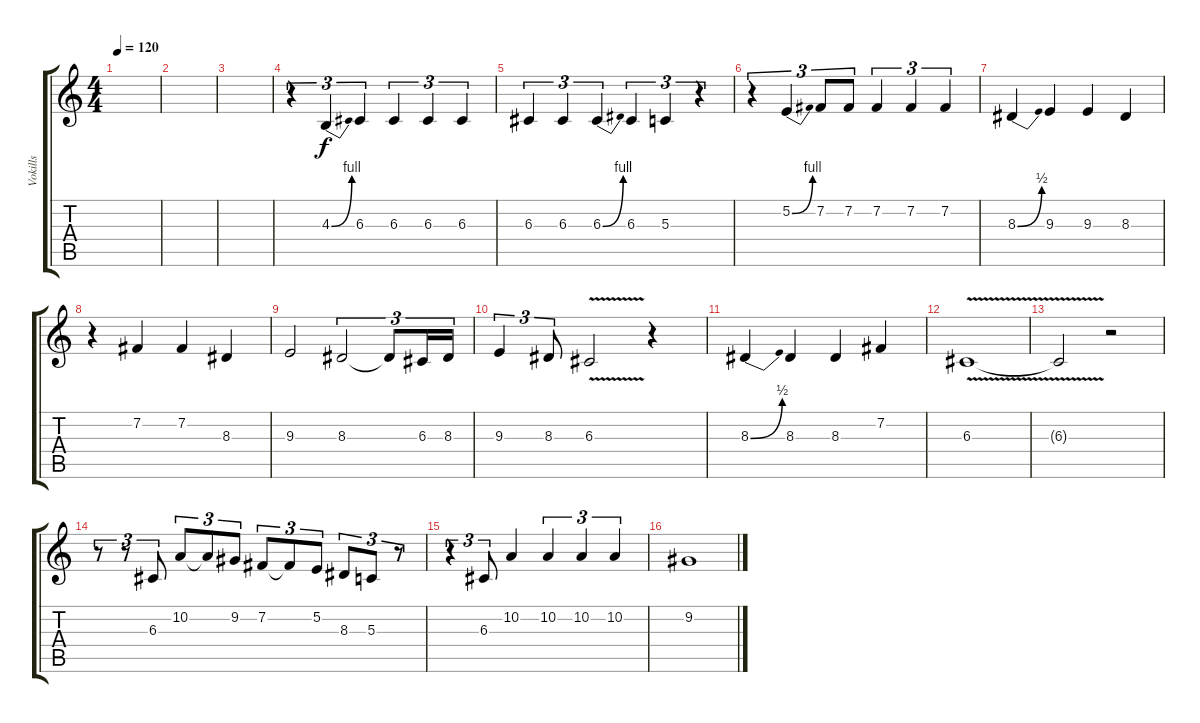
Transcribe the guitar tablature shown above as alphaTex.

\track ("Vokills" "Vokills") {instrument lead2sawtooth}
\staff {score tabs}
\tuning (E4 B3 G3 D3 A2 E2) {hide}
\ts (4 4)
\tempo 120
\clef g2
\ks c
|
|
|
r.4{tu (3 2)} 4.3{be (bend 0 0 60 4)}.4{tu (3 2)} 6.3.4{tu (3 2)} 6.3.4{tu (3 2)} 6.3.4{tu (3 2)} 6.3.4{tu (3 2)} |
6.3.4{tu (3 2)} 6.3.4{tu (3 2)} 6.3{be (bend 0 0 60 4)}.4{tu (3 2)} 6.3.4{tu (3 2)} 5.3.4{tu (3 2)} r.4{tu (3 2)} |
r.4{tu (3 2)} 5.2{be (bend 0 0 60 4)}.4{tu (3 2)} 7.2.8{tu (3 2)} 7.2.8{tu (3 2)} 7.2.4{tu (3 2)} 7.2.4{tu (3 2)} 7.2.4{tu (3 2)} |
8.3{be (bend 0 0 60 2)}.4 9.3.4 9.3.4 8.3.4 |
r.4 7.2.4 7.2.4 8.3.4 |
9.3.2 8.3.2{tu (3 2)} 8.3{t}.8{tu (3 2)} 6.3.16{tu (3 2)} 8.3.16{tu (3 2)} |
9.3.4{tu (3 2)} 8.3.8{tu (3 2)} 6.3{v}.2 r.4 |
8.3{be (bend 0 0 60 2)}.4 8.3.4 8.3.4 7.2.4 |
6.3{v}.1 |
6.3{t}.2 r.2 |
r.8{tu (3 2)} r.8{tu (3 2)} 6.3.8{tu (3 2)} 10.2.8{tu (3 2)} 10.2{t}.8{tu (3 2)} 9.2.8{tu (3 2)} 7.2.8{tu (3 2)} 7.2{t}.8{tu (3 2)} 5.2.8{tu (3 2)} 8.3.8{tu (3 2)} 5.3.8{tu (3 2)} r.8{tu (3 2)} |
r.4{tu (3 2)} 6.3.8{tu (3 2)} 10.2.4 10.2.4{tu (3 2)} 10.2.4{tu (3 2)} 10.2.4{tu (3 2)} |
9.2.1
